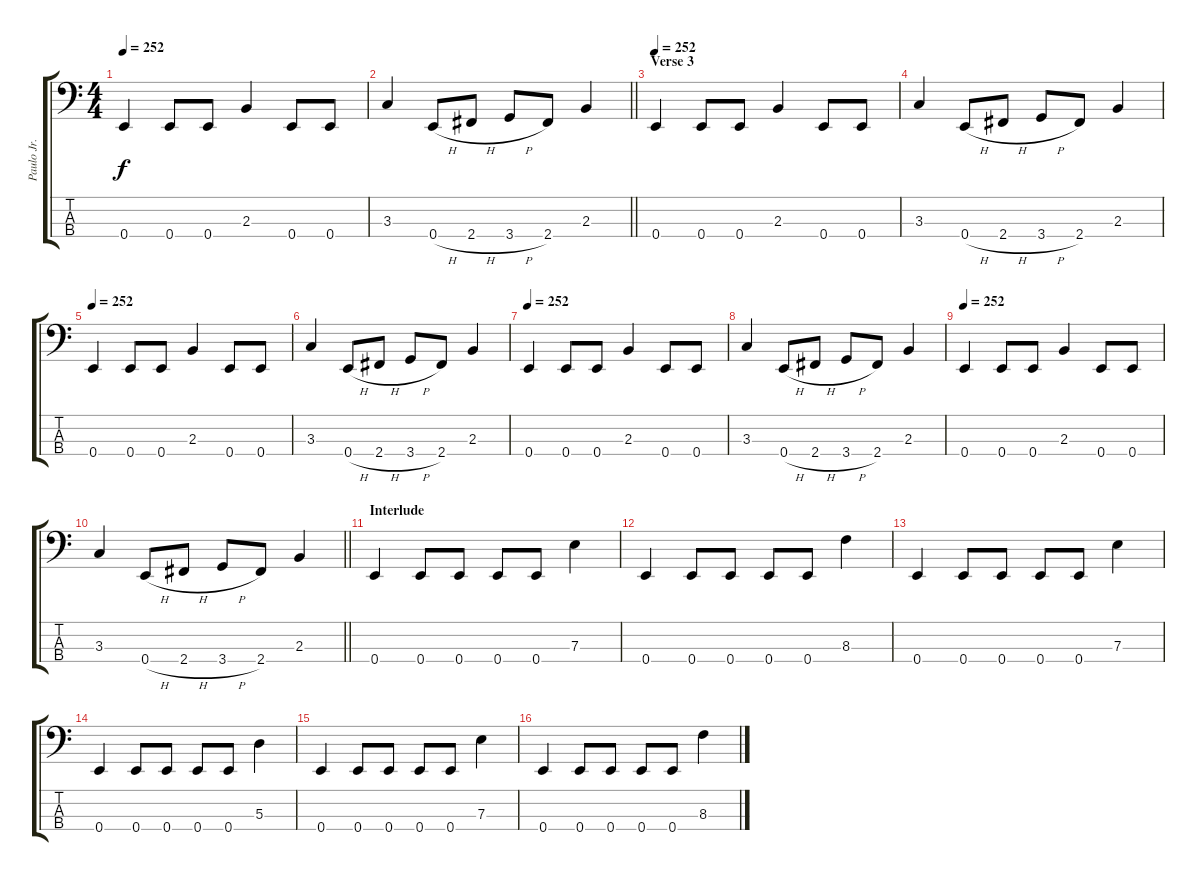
\track ("Paulo Jr." "Paulo Jr.") {instrument electricbasspick}
\staff {score tabs}
\tuning (G2 D2 A1 E1) {hide}
\ts (4 4)
\tempo 252
\clef f4
\ks c
0.4.4{dy f} 0.4.8 0.4.8 2.3.4 0.4.8 0.4.8 |
\barLineRight lightlight
3.3.4 0.4{h}.8 2.4{h}.8 3.4{h}.8 2.4.8 2.3.4 |
\section ("" "Verse 3")
\tempo 252
0.4.4 0.4.8 0.4.8 2.3.4 0.4.8 0.4.8 |
3.3.4 0.4{h}.8 2.4{h}.8 3.4{h}.8 2.4.8 2.3.4 |
\tempo 252
0.4.4 0.4.8 0.4.8 2.3.4 0.4.8 0.4.8 |
3.3.4 0.4{h}.8 2.4{h}.8 3.4{h}.8 2.4.8 2.3.4 |
\tempo 252
0.4.4 0.4.8 0.4.8 2.3.4 0.4.8 0.4.8 |
3.3.4 0.4{h}.8 2.4{h}.8 3.4{h}.8 2.4.8 2.3.4 |
\tempo 252
0.4.4 0.4.8 0.4.8 2.3.4 0.4.8 0.4.8 |
\barLineRight lightlight
3.3.4 0.4{h}.8 2.4{h}.8 3.4{h}.8 2.4.8 2.3.4 |
\section ("" "Interlude")
0.4.4 0.4.8 0.4.8 0.4.8 0.4.8 7.3.4 |
0.4.4 0.4.8 0.4.8 0.4.8 0.4.8 8.3.4 |
0.4.4 0.4.8 0.4.8 0.4.8 0.4.8 7.3.4 |
0.4.4 0.4.8 0.4.8 0.4.8 0.4.8 5.3.4 |
0.4.4 0.4.8 0.4.8 0.4.8 0.4.8 7.3.4 |
0.4.4 0.4.8 0.4.8 0.4.8 0.4.8 8.3.4
